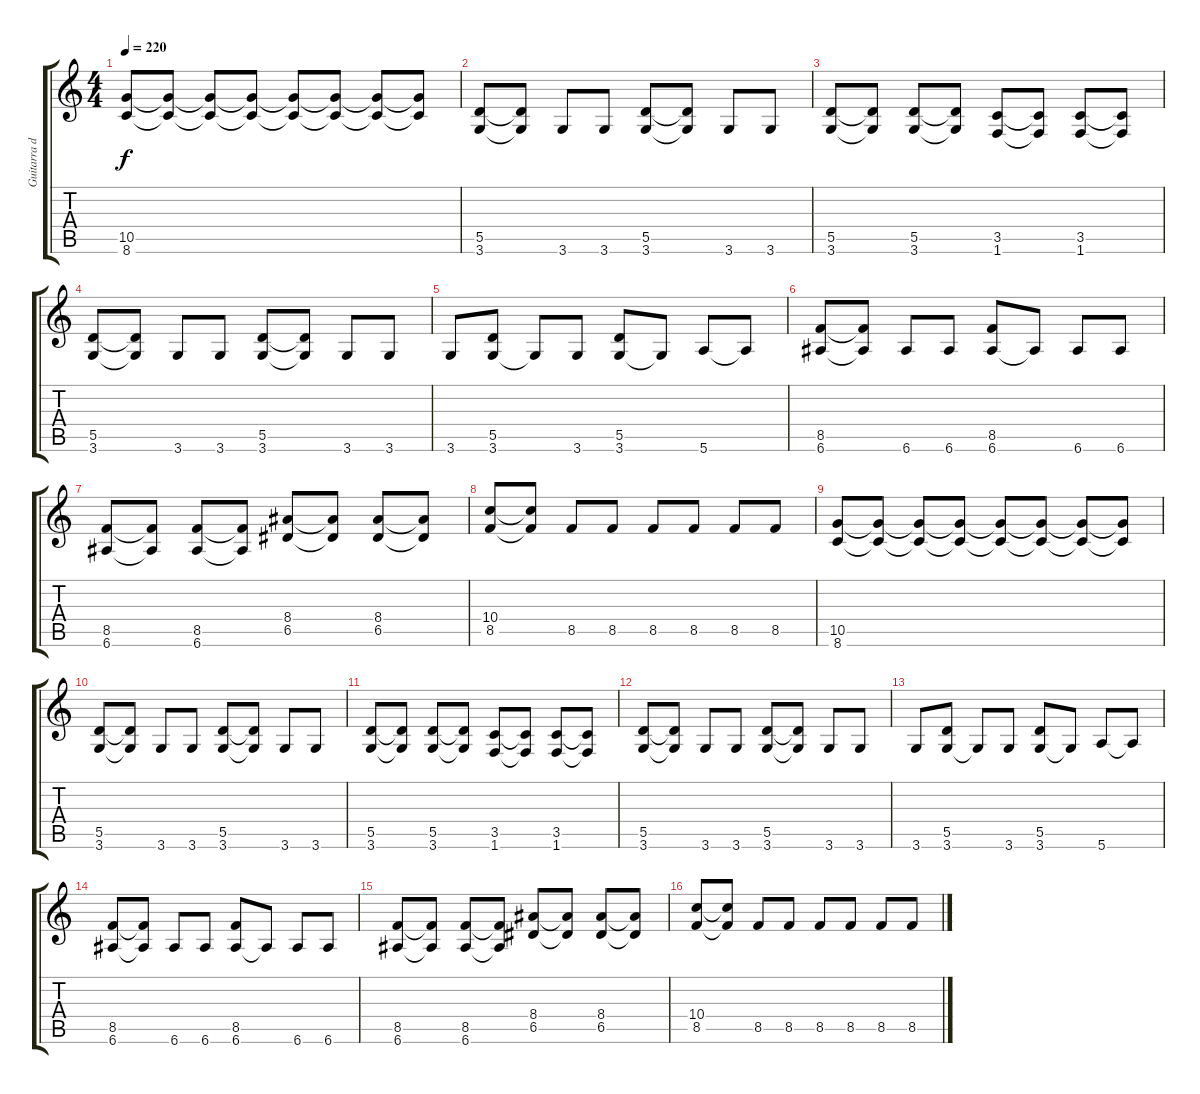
\track ("Guitarra distorcion" "Guitarra d") {instrument overdrivenguitar}
\staff {score tabs}
\tuning (E4 B3 G3 D3 A2 E2) {hide}
\ts (4 4)
\tempo 220
\clef g2
\ks c
(10.5 8.6).8{dy f} (10.5{t} 8.6{t}).8 (10.5{t} 8.6{t}).8 (10.5{t} 8.6{t}).8 (10.5{t} 8.6{t}).8 (10.5{t} 8.6{t}).8 (10.5{t} 8.6{t}).8 (10.5{t} 8.6{t}).8 |
(5.5 3.6).8 (5.5{t} 3.6{t}).8 3.6.8 3.6.8 (5.5 3.6).8 (5.5{t} 3.6{t}).8 3.6.8 3.6.8 |
(5.5 3.6).8 (5.5{t} 3.6{t}).8 (5.5 3.6).8 (5.5{t} 3.6{t}).8 (3.5 1.6).8 (3.5{t} 1.6{t}).8 (3.5 1.6).8 (3.5{t} 1.6{t}).8 |
(5.5 3.6).8 (5.5{t} 3.6{t}).8 3.6.8 3.6.8 (5.5 3.6).8 (5.5{t} 3.6{t}).8 3.6.8 3.6.8 |
3.6.8 (5.5 3.6).8 3.6{t}.8 3.6.8 (5.5 3.6).8 3.6{t}.8 5.6.8 5.6{t}.8 |
(8.5 6.6).8 (8.5{t} 6.6{t}).8 6.6.8 6.6.8 (8.5 6.6).8 6.6{t}.8 6.6.8 6.6.8 |
(8.5 6.6).8 (8.5{t} 6.6{t}).8 (8.5 6.6).8 (8.5{t} 6.6{t}).8 (8.4 6.5).8 (8.4{t} 6.5{t}).8 (8.4 6.5).8 (8.4{t} 6.5{t}).8 |
(10.4 8.5).8 (10.4{t} 8.5{t}).8 8.5.8 8.5.8 8.5.8 8.5.8 8.5.8 8.5.8 |
(10.5 8.6).8 (10.5{t} 8.6{t}).8 (10.5{t} 8.6{t}).8 (10.5{t} 8.6{t}).8 (10.5{t} 8.6{t}).8 (10.5{t} 8.6{t}).8 (10.5{t} 8.6{t}).8 (10.5{t} 8.6{t}).8 |
(5.5 3.6).8 (5.5{t} 3.6{t}).8 3.6.8 3.6.8 (5.5 3.6).8 (5.5{t} 3.6{t}).8 3.6.8 3.6.8 |
(5.5 3.6).8 (5.5{t} 3.6{t}).8 (5.5 3.6).8 (5.5{t} 3.6{t}).8 (3.5 1.6).8 (3.5{t} 1.6{t}).8 (3.5 1.6).8 (3.5{t} 1.6{t}).8 |
(5.5 3.6).8 (5.5{t} 3.6{t}).8 3.6.8 3.6.8 (5.5 3.6).8 (5.5{t} 3.6{t}).8 3.6.8 3.6.8 |
3.6.8 (5.5 3.6).8 3.6{t}.8 3.6.8 (5.5 3.6).8 3.6{t}.8 5.6.8 5.6{t}.8 |
(8.5 6.6).8 (8.5{t} 6.6{t}).8 6.6.8 6.6.8 (8.5 6.6).8 6.6{t}.8 6.6.8 6.6.8 |
(8.5 6.6).8 (8.5{t} 6.6{t}).8 (8.5 6.6).8 (8.5{t} 6.6{t}).8 (8.4 6.5).8 (8.4{t} 6.5{t}).8 (8.4 6.5).8 (8.4{t} 6.5{t}).8 |
(10.4 8.5).8 (10.4{t} 8.5{t}).8 8.5.8 8.5.8 8.5.8 8.5.8 8.5.8 8.5.8
